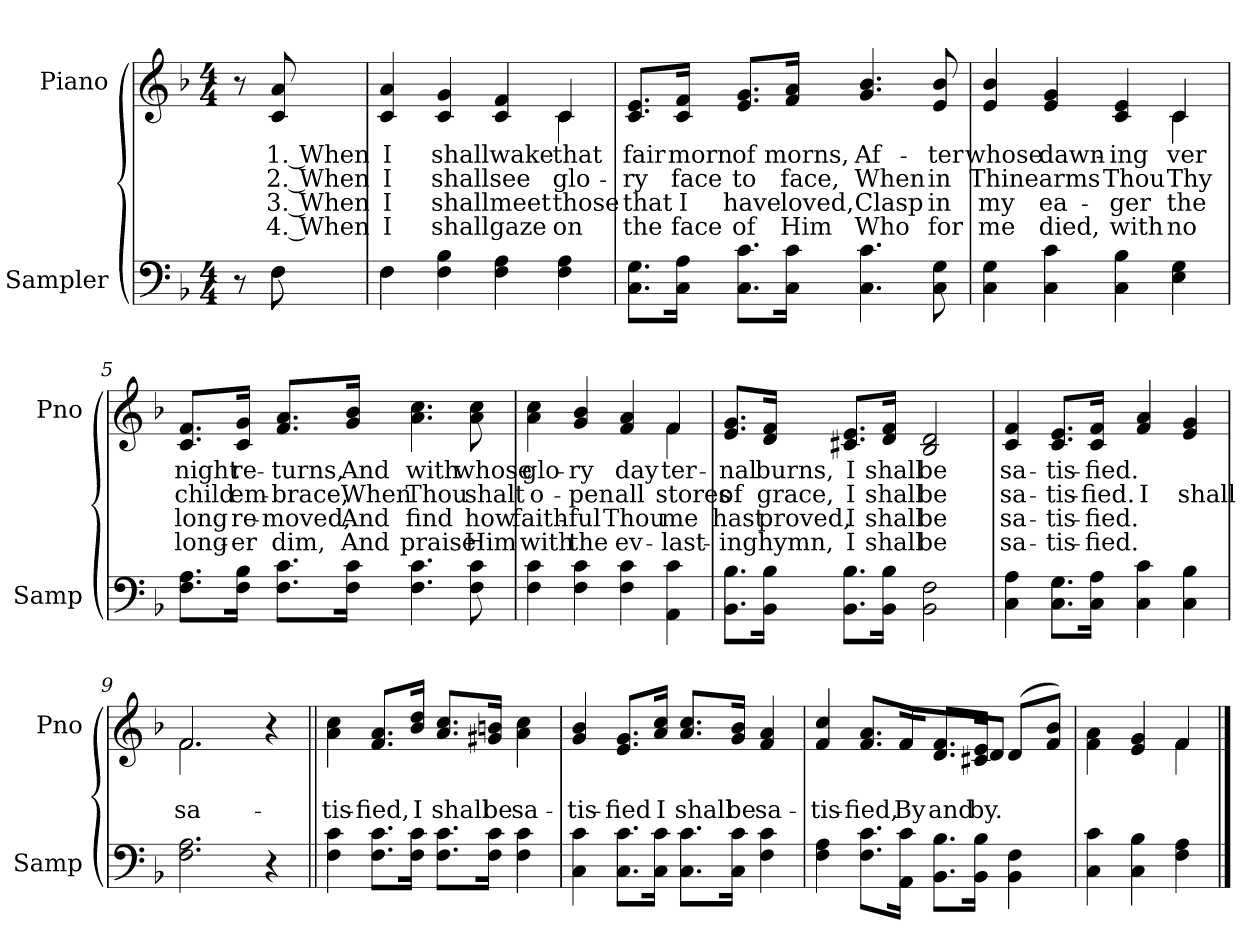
**kern	**kern	**text	**text	**text	**text
*part2	*part1	*part1	*part1	*part1	*part1
*staff2	*staff1	*staff1	*staff1	*staff1	*staff1
*I"Sampler	*I"Piano	*	*	*	*
*I'Samp	*I'Pno	*	*	*	*
*clefF4	*clefG2	*	*	*	*
*k[b-]	*k[b-]	*	*	*	*
*F:	*F:	*	*	*	*
*M4/4	*M4/4	*	*	*	*
=1	=1	=1	=1	=1	=1
*^	*	*	*	*	*
8r	8ryy	8r	.	.	.	.
8F\	8F	8c 8a	1. When	2. When	3. When	4. When
=2	=2	=2	=2	=2	=2	=2
*	*	*^	*	*	*	*
4F\	4F	4c 4a	2.ryy	I	I	I	I
4F 4B-	2.ryy	4c 4g	.	shall	shall	shall	shall
4F 4A	.	4c 4f	.	wake	see	meet	gaze
4F 4A	.	4c/	4c	that	glo-	those	-on
*v	*v	*	*	*	*	*	*
*	*v	*v	*	*	*	*
=3	=3	=3	=3	=3	=3
8.C\ 8.G\L	8.c/ 8.e/L	fair	-ry	that	the
16C\ 16A\Jk	16c/ 16f/Jk	morn	face	I	face
8.C\ 8.c\L	8.e/ 8.g/L	of	to	have	of
16C\ 16c\Jk	16f/ 16a/Jk	morns,	face,	loved,	Him
4.C 4.c	4.g 4.b-	Af-	When	Clasp	Who
8C 8G	8e 8b-	-ter	in	in	for
=4	=4	=4	=4	=4	=4
*	*^	*	*	*	*
4C 4G	4e 4b-	2.ryy	whose	Thine	my	me
4C 4c	4e 4g	.	dawn-	arms	ea-	died,
4C 4B-	4c 4e	.	-ing	Thou	-ger	with
4E 4G	4c/	4c	-ver	Thy	the	no
*	*v	*v	*	*	*	*
=5	=5	=5	=5	=5	=5
8.F\ 8.A\L	8.c/ 8.f/L	night	child	long	long-
16F\ 16B-\Jk	16c/ 16g/Jk	re-	em-	re-	-er
8.F\ 8.c\L	8.f/ 8.a/L	-turns,	-brace,	-moved,	dim,
16F\ 16c\Jk	16g/ 16b-/Jk	And	When	And	And
4.F 4.c	4.a 4.cc	with	Thou	find	praise
8F 8c	8a 8cc	whose	shalt	how	Him
=6	=6	=6	=6	=6	=6
*	*^	*	*	*	*
4F 4c	4a 4cc	2.ryy	glo-	o-	faith-	with
4F 4c	4g 4b-	.	-ry	-pen	-ful	the
4F 4c	4f 4a	.	day	all	Thou	ev-
4AA 4c	4f/	4f	-ter-	stores	me	-last-
*	*v	*v	*	*	*	*
=7	=7	=7	=7	=7	=7
8.BB-\ 8.B-\L	8.e/ 8.g/L	-nal	of	hast	-ing
16BB-\ 16B-\Jk	16d/ 16f/Jk	burns,	grace,	proved,	hymn,
8.BB-\ 8.B-\L	8.c#X/ 8.e/L	I	I	I	I
16BB-\ 16B-\Jk	16d/ 16f/Jk	shall	shall	shall	shall
2BB- 2F	2B- 2d	be	be	be	be
=8	=8	=8	=8	=8	=8
4C 4A	4c 4f	sa-	sa-	sa-	sa-
8.C\ 8.G\L	8.c/ 8.e/L	-tis-	-tis-	-tis-	-tis-
16C\ 16A\Jk	16c/ 16f/Jk	-fied.	-fied.	-fied.	-fied.
4C 4c	4f 4a	.	I	.	.
4C 4B-	4e 4g	.	shall	.	.
=9	=9	=9	=9	=9	=9
*	*^	*	*	*	*
2.F 2.A	2.f/	2.f	.	sa-	.	.
4r	4r	4ryy	.	.	.	.
=10||	=10||	=10||	=10||	=10||	=10||	=10||
!	!LO:TX:t=Refrain	!	!	!	!	!
*	*v	*v	*	*	*	*
4F 4c	4a 4cc	.	-tis-	.	.
8.F\ 8.c\L	8.f/ 8.a/L	.	-fied,	.	.
16F\ 16c\Jk	16b-/ 16dd/Jk	.	I	.	.
8.F\ 8.c\L	8.a/ 8.cc/L	.	shall	.	.
16F\ 16c\Jk	16g#X/ 16bn/Jk	.	be	.	.
4F 4c	4a 4cc	.	sa-	.	.
=11	=11	=11	=11	=11	=11
4C 4c	4g 4b-	.	-tis-	.	.
8.C\ 8.c\L	8.e/ 8.g/L	.	-fied	.	.
16C\ 16c\Jk	16a/ 16cc/Jk	.	I	.	.
8.C\ 8.c\L	8.a/ 8.cc/L	.	shall	.	.
16C\ 16c\Jk	16g/ 16b-/Jk	.	be	.	.
4F 4c	4f 4a	.	sa-	.	.
=12	=12	=12	=12	=12	=12
*	*^	*	*	*	*
4F 4A	4f 4cc	4..ryy	.	-tis-	.	.
8.F\ 8.c\L	8.f/ 8.a/L	.	.	-fied,	.	.
16AA\ 16c\Jk	16f/Jk	16f/KL	.	By	.	.
8.BB-\ 8.B-\L	8.d/ 8.f/L	8.ryy	.	and	.	.
16BB-\ 16B-\Jk	16c#X/ 16e/Jk	8d/J	.	by.	.	.
4BB- 4F	(8d/L	.	.	.	.	.
.	.	8.ryy	.	.	.	.
.	8f/ 8b-/J)	.	.	.	.	.
=13	=13	=13	=13	=13	=13	=13
4C 4c	4f\ 4a\	2ryy	.	.	.	.
4C 4B-	4e 4g	.	.	.	.	.
4F 4A	4f/	4f	.	.	.	.
*	*v	*v	*	*	*	*
==	==	==	==	==	==
*-	*-	*-	*-	*-	*-
